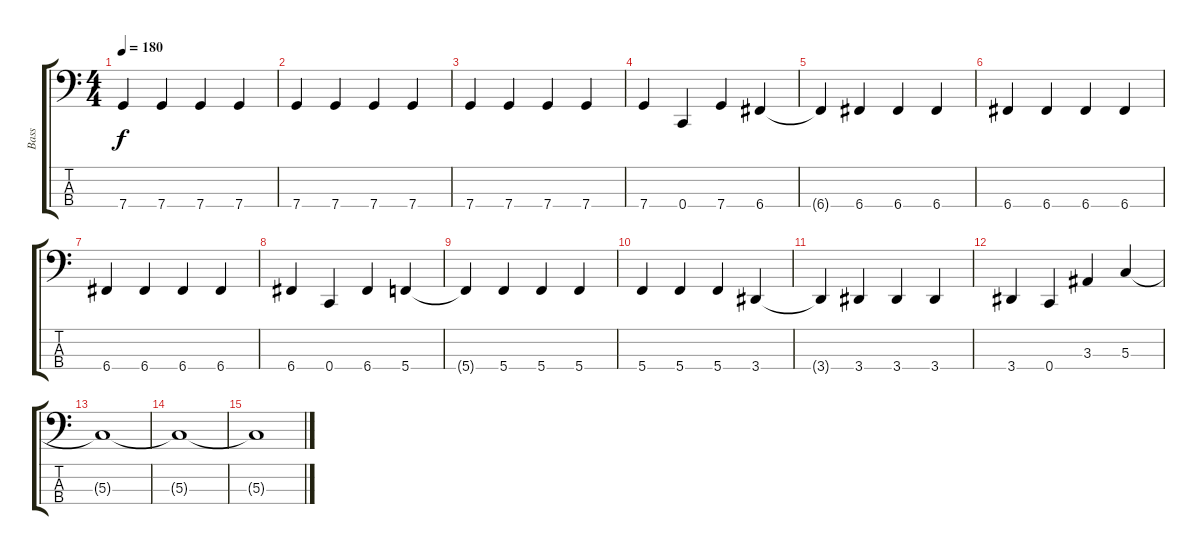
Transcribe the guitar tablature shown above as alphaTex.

\track ("Bass" "Bass") {instrument electricbasspick}
\staff {score tabs}
\tuning (F2 C2 G1 C1) {hide}
\ts (4 4)
\tempo 180
\clef f4
\ks c
7.4{t}.4{dy f} 7.4.4 7.4.4 7.4.4 |
7.4.4 7.4.4 7.4.4 7.4.4 |
7.4.4 7.4.4 7.4.4 7.4.4 |
7.4.4 0.4.4 7.4.4 6.4.4 |
6.4{t}.4 6.4.4 6.4.4 6.4.4 |
6.4.4 6.4.4 6.4.4 6.4.4 |
6.4.4 6.4.4 6.4.4 6.4.4 |
6.4.4 0.4.4 6.4.4 5.4.4 |
5.4{t}.4 5.4.4 5.4.4 5.4.4 |
5.4.4 5.4.4 5.4.4 3.4.4 |
3.4{t}.4 3.4.4 3.4.4 3.4.4 |
3.4.4 0.4.4 3.3.4 5.3.4 |
5.3{t}.1 |
5.3{t}.1 |
5.3{t}.1
